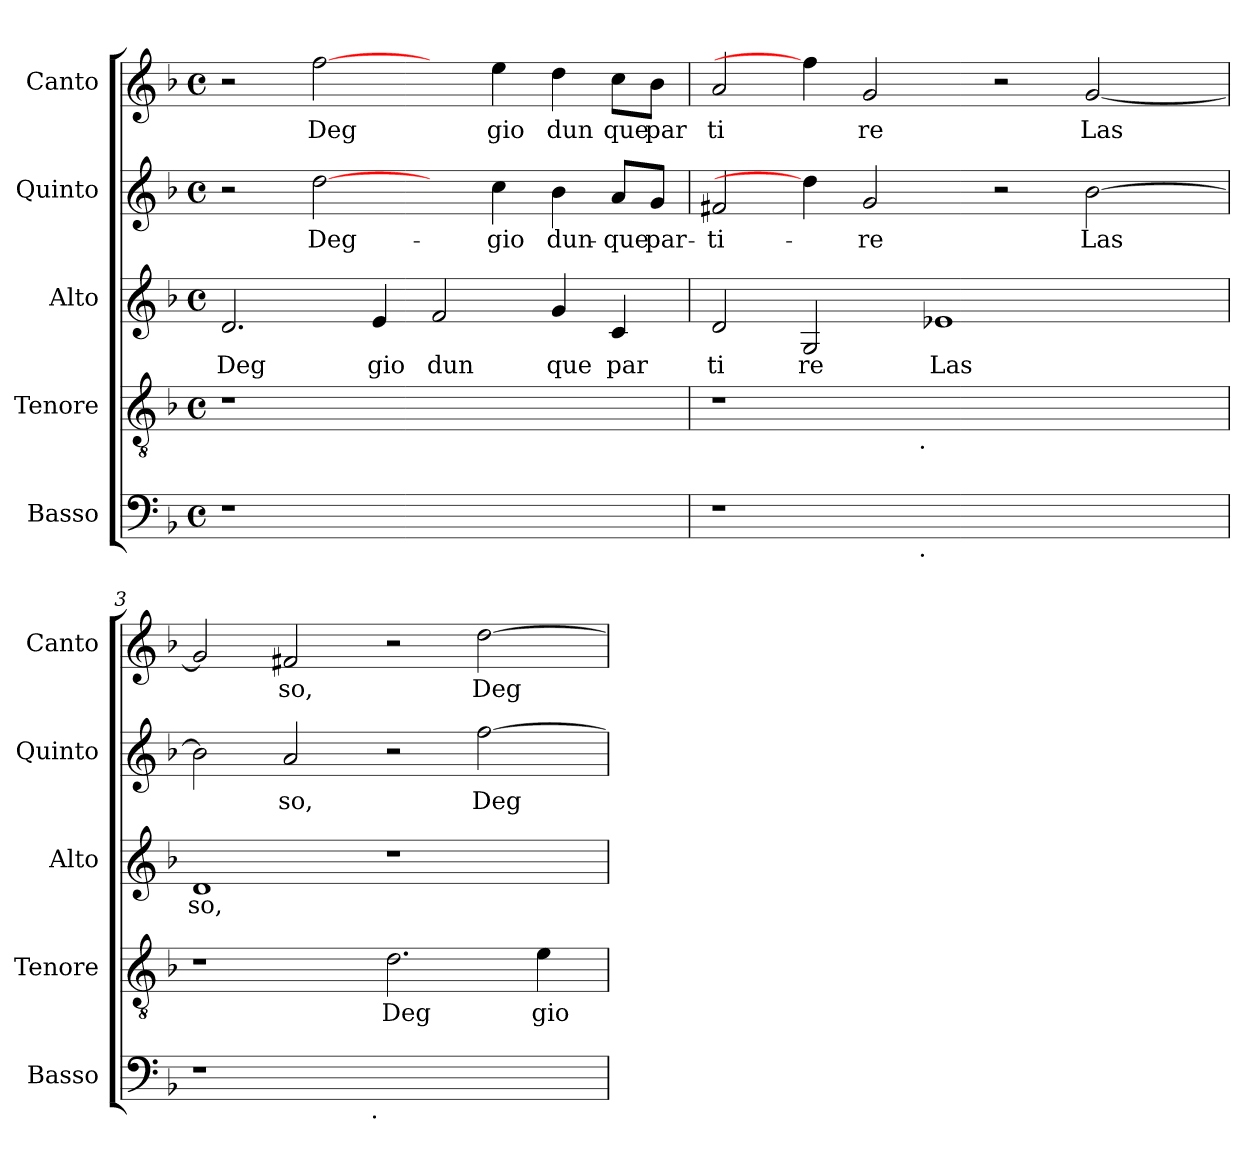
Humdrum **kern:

**kern	**kern	**text	**kern	**text	**kern	**text	**kern	**text
*part5	*part4	*part4	*part3	*part3	*part2	*part2	*part1	*part1
*staff5	*staff4	*staff4	*staff3	*staff3	*staff2	*staff2	*staff1	*staff1
*I"Basso	*I"Tenore	*	*I"Alto	*	*I"Quinto	*	*I"Canto	*
*I'Basso	*I'Tenore	*	*I'Alto	*	*I'Quinto	*	*I'Canto	*
!!LO:PB:g=z
*stria5	*stria5	*	*stria5	*	*stria5	*	*stria5	*
*clefF4	*clefGv2	*	*clefG2	*	*clefG2	*	*clefG2	*
*k[b-]	*k[b-]	*	*k[b-]	*	*k[b-]	*	*k[b-]	*
*F:	*F:	*	*F:	*	*F:	*	*F:	*
*M4/4	*M4/4	*	*M4/4	*	*M4/4	*	*M4/4	*
*met(c)	*met(c)	*	*met(c)	*	*met(c)	*	*met(c)	*
=1	=1	=1	=1	=1	=1	=1	=1	=1
!	!	!	!	!LO:LY:b:cj	!	!	!	!
1r	1r	.	2.d/	Deg	2r	.	2r	.
!	!	!	!	!	!	!LO:LY:b:cj	!	!LO:LY:b:cj
.	.	.	.	.	[2dd\	Deg-	[2ff\	Deg
!	!	!	!	!LO:LY:b:cj	!	!	!	!
.	.	.	4e/	gio	.	.	.	.
!	!	!	!	!LO:LY:b:cj	!	!	!	!
1ryy	1ryy	.	2f/	dun	4ryy	.	4ryy	.
!	!	!	!	!	!	!LO:LY:b:cj	!	!LO:LY:b:cj
.	.	.	.	.	4cc\	-gio	4ee\	gio
!	!	!	!	!LO:LY:b:cj	!	!LO:LY:b:cj	!	!LO:LY:b:cj
.	.	.	4g/	que	4b-\	dun-	4dd\	dun
!	!	!	!	!LO:LY:b:cj	!	!LO:LY:b:cj	!	!LO:LY:b:cj
.	.	.	4c/	par	8a/L	-que	8cc\L	que
!	!	!	!	!	!	!LO:LY:b:cj	!	!LO:LY:b:cj
.	.	.	.	.	8g/J	par-	8b-\J	par
=2	=2	=2	=2	=2	=2	=2	=2	=2
!	!	!	!	!LO:LY:b:cj	!	!LO:LY:b:cj	!	!LO:LY:b:cj
*^	*^	*	*	*	*	*	*	*
1r	2ryy	1r	2ryy	.	2d/	ti	2f#X/	-ti-	2a/	ti
!	!	!	!	!	!	!LO:LY:b:cj	!	!	!	!
.	4...ryy	.	4...ryy	.	2G/	re	4dd\]	.	4ff\]	.
!	!	!	!	!	!	!	!	!LO:LY:b:cj	!	!LO:LY:b:cj
.	.	.	.	.	.	.	2g/	-re	2g/	re
!	!	!	!LO:TX:b:t=.	!	!	!	!	!	!	!
!	!LO:TX:b:t=.	!	!	!	!	!	!	!	!	!
.	1ryy	.	1ryy	.	.	.	.	.	.	.
!	!	!	!	!	!	!LO:LY:b:cj	!	!	!	!
1ryy	.	1ryy	.	.	1e-X	Las	.	.	.	.
.	.	.	.	.	.	.	2r	.	2r	.
!	!	!	!	!	!	!	!	!LO:LY:b:cj	!	!LO:LY:b:cj
.	.	.	.	.	.	.	[>2b-\	Las-	[<2g/	Las
.	4ryy	.	4ryy	.	.	.	.	.	.	.
4ryy	.	4ryy	.	.	4ryy	.	.	.	.	.
.	32ryy	.	32ryy	.	.	.	.	.	.	.
=3	=3	=3	=3	=3	=3	=3	=3	=3	=3	=3
!	!	!	!	!	!	!LO:LY:b:cj	!	!LO:LY:b:cj	!	!LO:LY:b:cj
*	*	*v	*v	*	*	*	*	*	*	*
1r	2ryy	1r	.	1d	so,	2b-\]	--	2g/]	.
!	!	!	!	!	!	!	!LO:LY:b:cj	!	!LO:LY:b:cj
.	4...ryy	.	.	.	.	2a/	-so,	2f#X/	so,
!	!LO:TX:b:t=.	!	!	!	!	!	!	!	!
.	1ryy	.	.	.	.	.	.	.	.
!	!	!	!LO:LY:b:cj	!	!	!	!	!	!
1ryy	.	2.d\	Deg	1r	.	2r	.	2r	.
!	!	!	!	!	!	!	!LO:LY:b:cj	!	!LO:LY:b:cj
.	.	.	.	.	.	[>2ff\	Deg-	[>2dd\	Deg
!	!	!	!LO:LY:b:cj	!	!	!	!	!	!
.	.	4e\	gio	.	.	.	.	.	.
.	32ryy	.	.	.	.	.	.	.	.
*v	*v	*	*	*	*	*	*	*	*
=	=	=	=	=	=	=	=	=
*-	*-	*-	*-	*-	*-	*-	*-	*-
